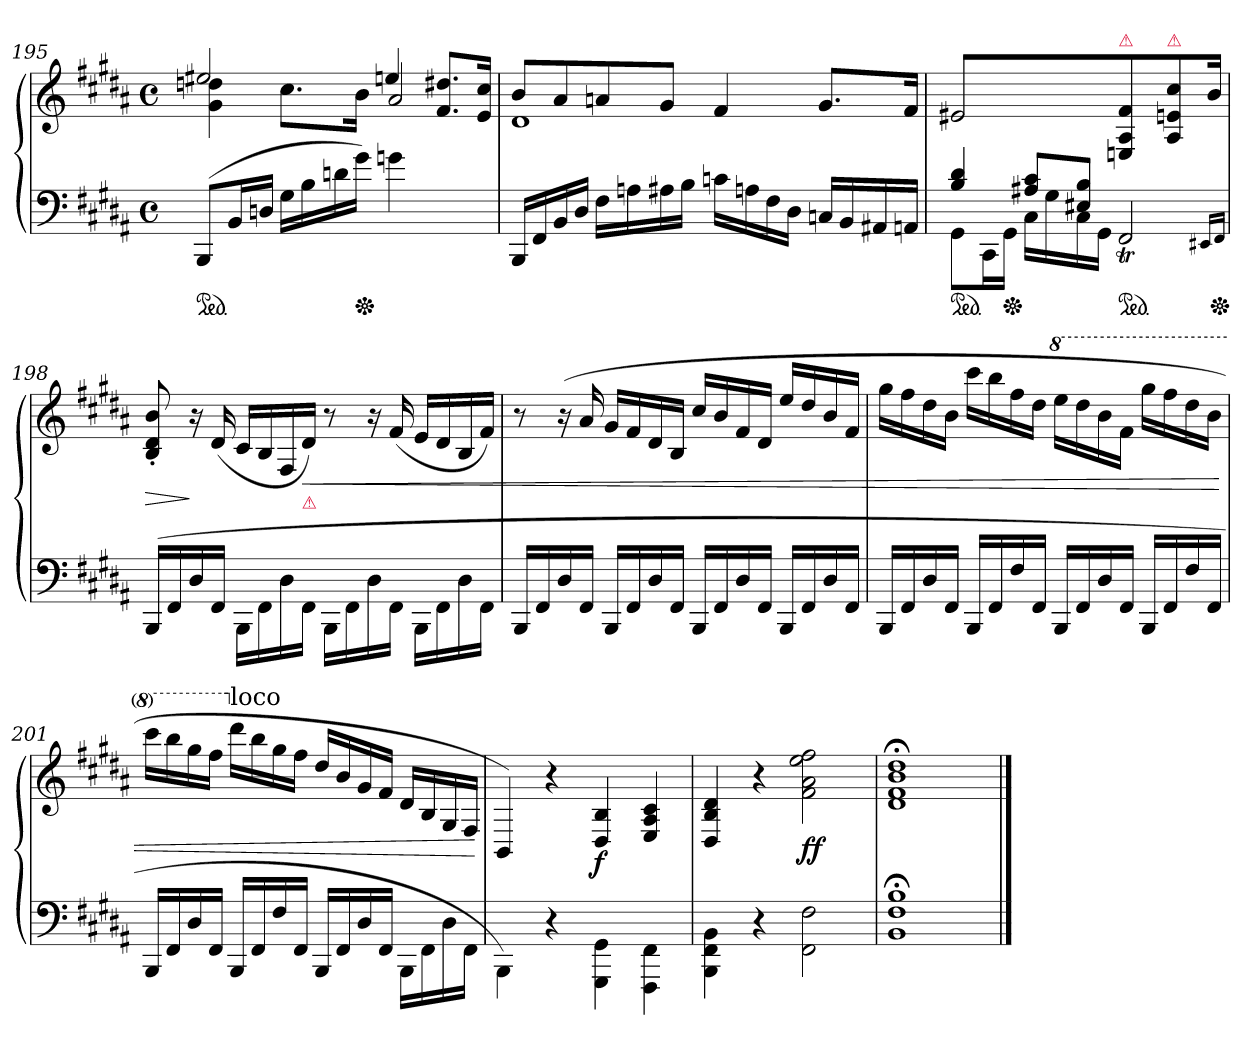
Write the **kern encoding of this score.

**kern	**kern	**dynam
*part1	*part1	*part1
*staff2	*staff1	*staff1/2
*clefF4	*clefG2	*
*k[f#c#g#d#a#]	*k[f#c#g#d#a#]	*
*M4/4	*M4/4	*
*met(c)	*met(c)	*
=195	=195	=195
*	*^	*
*ped	*	*	*
(>8BBB/L	2ee#X	4g# 4ddn	.
16BBL	.	.	.
16DnJJ	.	.	.
16G#LL	.	8.cc#L	.
16B	.	.	.
16dn	.	.	.
*Xped	*	*	*
16g#JJ)	.	16bJk	.
4gn\	2a#	4een/	.
4rcyy	.	8.f#/ 8.dd#X/L	.
.	.	16e 16cc#Jk	.
=196	=196	=196	=196
16BBB/LL	8bL	1d#	.
16FF#	.	.	.
16BB	8a#	.	.
16D#JJ	.	.	.
16F#LL	8an	.	.
16An	.	.	.
16A#X	8g#J	.	.
16BJJ	.	.	.
16cnLL	4f#	.	.
16An	.	.	.
16F#	.	.	.
16D#JJ	.	.	.
16Cn/LL	8.g#L	.	.
16BB	.	.	.
16AA#X	.	.	.
16AAnJJ	16f#Jk	.	.
*	*v	*v	*
=197	=197	=197
*^	*	*
*ped	*	*	*
4B/ 4d#/	8GG#\L	2e#X	.
.	16CC#L	.	.
*Xped	*	*	*
.	16GG#JJ	.	.
8A#X 8c#L	16C#LL	.	.
.	16G#	.	.
8E#X 8BJ	16C#	.	.
.	16GG#JJ	.	.
!	!	!LO:TX:a:color=crimson:t=⚠	!
!LO:TX:a:color=crimson:t=⚠	!	!	!
*ped	*	*	*
2ryy	2FF#T	4En/ 4A#/ 4f#/	.
!	!	!LO:TX:a:color=crimson:t=⚠	!
!	!	!LO:N:vis=4	!
.	.	8.A#/ 8.en/ 8.cc#/	.
.	.	16bJJ	.
.	16qqEE#X/LL	.	.
.	16qqFF#/JJ	.	.
*Xped	*	*	*
*v	*v	*	*
=198	=198	=198
(<16BBB/LL	8B'> 8d#'> 8b'>	>
16FF#	.	.
16D#	16r	]
16FF#JJ	(>16d#	.
16BBB\LL	16c#/LL	.
16FF#\	16B/	.
16D#\	16F#/	.
!	!LO:TX:b:i:color=crimson:t=⚠	!
!	!	!LO:HP:b
16FF#JJ	16d#JJ)	<
16BBB\LL	8r	.
16FF#	.	.
16D#	16r	.
16FF#JJ	(>16f#	.
16BBB\LL	16eLL	.
16FF#	16d#	.
16D#	16B	.
16FF#JJ	16f#JJ)	.
=199	=199	=199
16BBB/LL	8r	.
16FF#/	.	.
16D#	(>16r	.
16FF#JJ	16a#	.
16BBB/LL	16g#LL	.
16FF#	16f#	.
16D#	16d#	.
16FF#JJ	16BJJ	.
16BBB/LL	16cc#LL	.
16FF#	16b	.
16D#	16f#	.
16FF#JJ	16d#JJ	.
16BBB/LL	16ee/LL	.
16FF#	16dd#	.
16D#	16b	.
16FF#JJ	16f#JJ	.
=200	=200	=200
16BBB/LL	16gg#LL	.
16FF#	16ff#	.
16D#	16dd#	.
16FF#JJ	16bJJ	.
16BBB/LL	16ccc#LL	.
16FF#	16bb	.
16F#	16ff#	.
16FF#JJ	16dd#JJ	.
*	*8va	*
16BBB/LL	16eeeLL	.
16FF#	16ddd#	.
16D#	16bb	.
16FF#JJ	16ff#JJ	.
16BBB/LL	16ggg#LL	.
16FF#	16fff#	.
16F#	16ddd#	.
16FF#JJ	16bbJJ	.
=201	=201	=201
16BBB/LL	16cccc#LL	.
16FF#	16bbb	.
16D#	16ggg#	.
16FF#JJ	16fff#JJ	.
*	*X8va	*
!	!LO:TX:a:t=loco	!
16BBB/LL	16ddd#LL	.
16FF#	16bb	.
16F#	16gg#	.
16FF#JJ	16ff#JJ	.
16BBB/LL	16dd#LL	.
16FF#	16b	.
16D#	16g#	.
16FF#JJ	16f#JJ	.
16BBB\LL	16d#LL	.
16FF#\	16B/	.
16D#\	16G#/	.
16FF#\JJ	16F#/JJ	.
.	.	[
=202	=202	=202
4BBB\)	4BB/)	.
4r	4r	.
4GGG#\ 4GG#\	4D#/ 4B/	f
4FFF#\ 4FF#\	4E/ 4A#/ 4c#/	.
=203	=203	=203
4BBB\ 4FF#\ 4BB\	4D#/ 4B/ 4d#/	.
4r	4r	.
2FF#\ 2F#\	2f# 2a# 2ee 2ff#	ff
=204	=204	=204
1BB; 1F#; 1B;	1d#;< 1f#;< 1b;< 1dd#;<	.
==	==	==
*-	*-	*-
